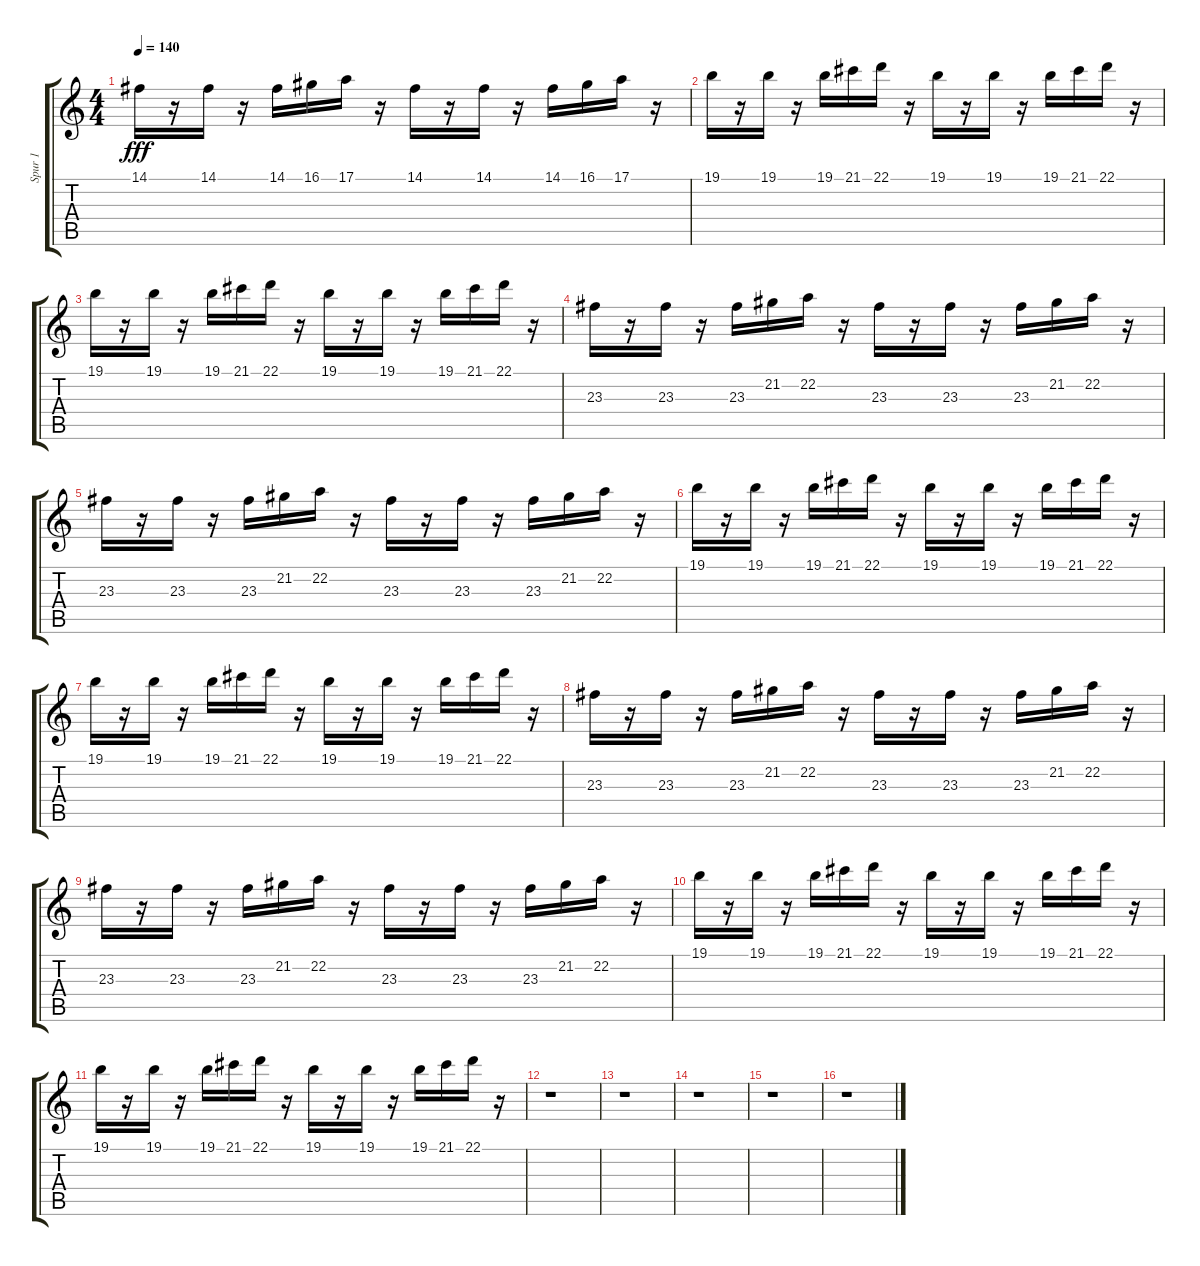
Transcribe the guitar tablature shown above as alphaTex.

\track ("Spur 1" "Spur 1") {instrument synthbrass1}
\staff {score tabs}
\tuning (E4 B3 G3 D3 A2 E2) {hide}
\ts (4 4)
\tempo 140
\clef g2
\ks c
14.1.16{dy fff} r.16 14.1.16 r.16 14.1.16 16.1.16 17.1.16 r.16 14.1.16 r.16 14.1.16 r.16 14.1.16 16.1.16 17.1.16 r.16 |
19.1.16 r.16 19.1.16 r.16 19.1.16 21.1.16 22.1.16 r.16 19.1.16 r.16 19.1.16 r.16 19.1.16 21.1.16 22.1.16 r.16 |
19.1.16 r.16 19.1.16 r.16 19.1.16 21.1.16 22.1.16 r.16 19.1.16 r.16 19.1.16 r.16 19.1.16 21.1.16 22.1.16 r.16 |
23.3.16 r.16 23.3.16 r.16 23.3.16 21.2.16 22.2.16 r.16 23.3.16 r.16 23.3.16 r.16 23.3.16 21.2.16 22.2.16 r.16 |
23.3.16 r.16 23.3.16 r.16 23.3.16 21.2.16 22.2.16 r.16 23.3.16 r.16 23.3.16 r.16 23.3.16 21.2.16 22.2.16 r.16 |
19.1.16 r.16 19.1.16 r.16 19.1.16 21.1.16 22.1.16 r.16 19.1.16 r.16 19.1.16 r.16 19.1.16 21.1.16 22.1.16 r.16 |
19.1.16 r.16 19.1.16 r.16 19.1.16 21.1.16 22.1.16 r.16 19.1.16 r.16 19.1.16 r.16 19.1.16 21.1.16 22.1.16 r.16 |
23.3.16 r.16 23.3.16 r.16 23.3.16 21.2.16 22.2.16 r.16 23.3.16 r.16 23.3.16 r.16 23.3.16 21.2.16 22.2.16 r.16 |
23.3.16 r.16 23.3.16 r.16 23.3.16 21.2.16 22.2.16 r.16 23.3.16 r.16 23.3.16 r.16 23.3.16 21.2.16 22.2.16 r.16 |
19.1.16 r.16 19.1.16 r.16 19.1.16 21.1.16 22.1.16 r.16 19.1.16 r.16 19.1.16 r.16 19.1.16 21.1.16 22.1.16 r.16 |
19.1.16 r.16 19.1.16 r.16 19.1.16 21.1.16 22.1.16 r.16 19.1.16 r.16 19.1.16 r.16 19.1.16 21.1.16 22.1.16 r.16 |
r.1 |
r.1 |
r.1 |
r.1 |
r.1
